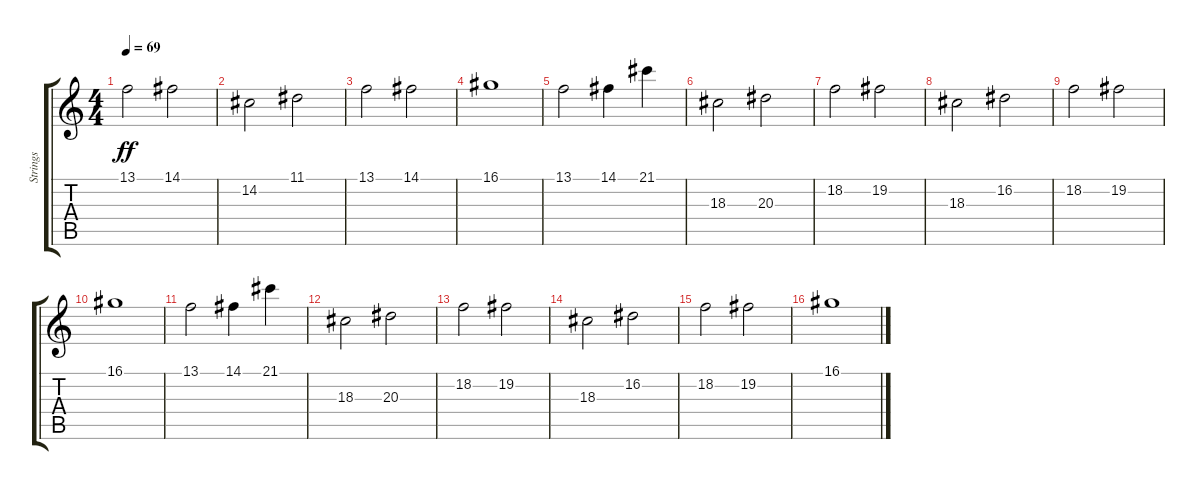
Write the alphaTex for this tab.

\track ("Strings" "Strings") {instrument stringensemble1}
\staff {score tabs}
\tuning (E4 B3 G3 D3 A2 E2) {hide}
\ts (4 4)
\tempo 69
\clef g2
\ks c
13.1.2{dy ff} 14.1.2 |
14.2.2 11.1.2 |
13.1.2 14.1.2 |
16.1.1 |
13.1.2 14.1.4 21.1.4 |
18.3.2 20.3.2 |
18.2.2 19.2.2 |
18.3.2 16.2.2 |
18.2.2 19.2.2 |
16.1.1 |
13.1.2 14.1.4 21.1.4 |
18.3.2 20.3.2 |
18.2.2 19.2.2 |
18.3.2 16.2.2 |
18.2.2 19.2.2 |
16.1.1
